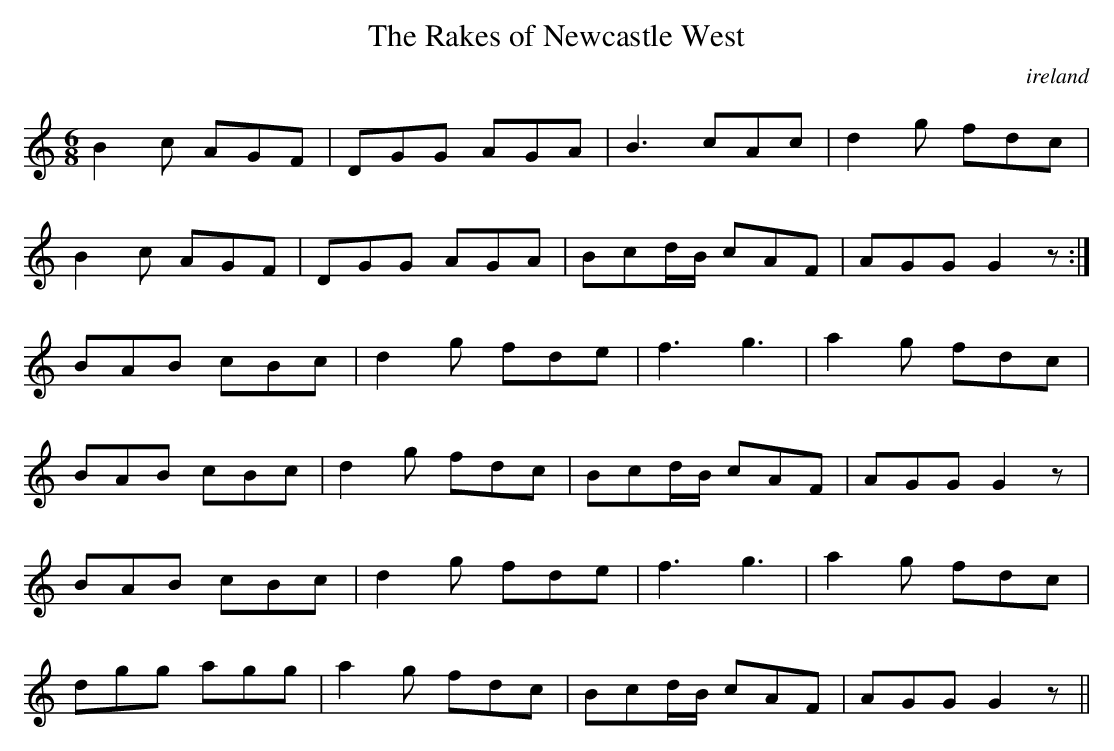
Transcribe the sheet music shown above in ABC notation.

X:1
T:The Rakes of Newcastle West
O:ireland
L:1/8
M:6/8
K:C
B2 c AGF|DGG AGA|B3 cAc|d2 g fdc|
B2 c AGF|DGG AGA|Bcd/B/ cAF|AGG G2 z:|
BAB cBc|d2 g fde|f3 g3|a2 g fdc|
BAB cBc|d2 g fdc|Bcd/B/ cAF|AGG G2 z|
BAB cBc|d2 g fde|f3 g3|a2 g fdc|
dgg agg|a2 g fdc|Bcd/B/ cAF|AGG G2 z||
